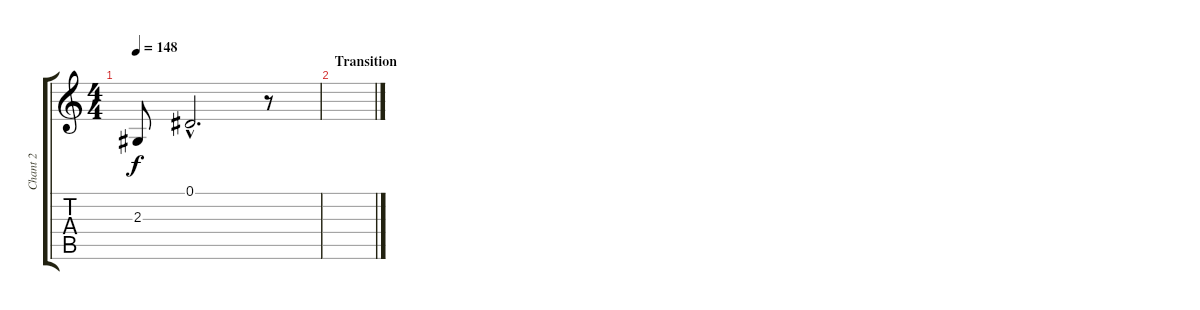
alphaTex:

\track ("Chant 2" "Chant 2") {instrument lead8bassandlead}
\staff {score tabs}
\tuning (Eb4 Bb3 Gb3 Db3 Ab2 Eb2) {hide}
\ts (4 4)
\tempo 148
\clef g2
\ks c
2.3{t}.8{dy f} 0.1{hac}.2{d} r.8 |
\section ("" "Transition")
